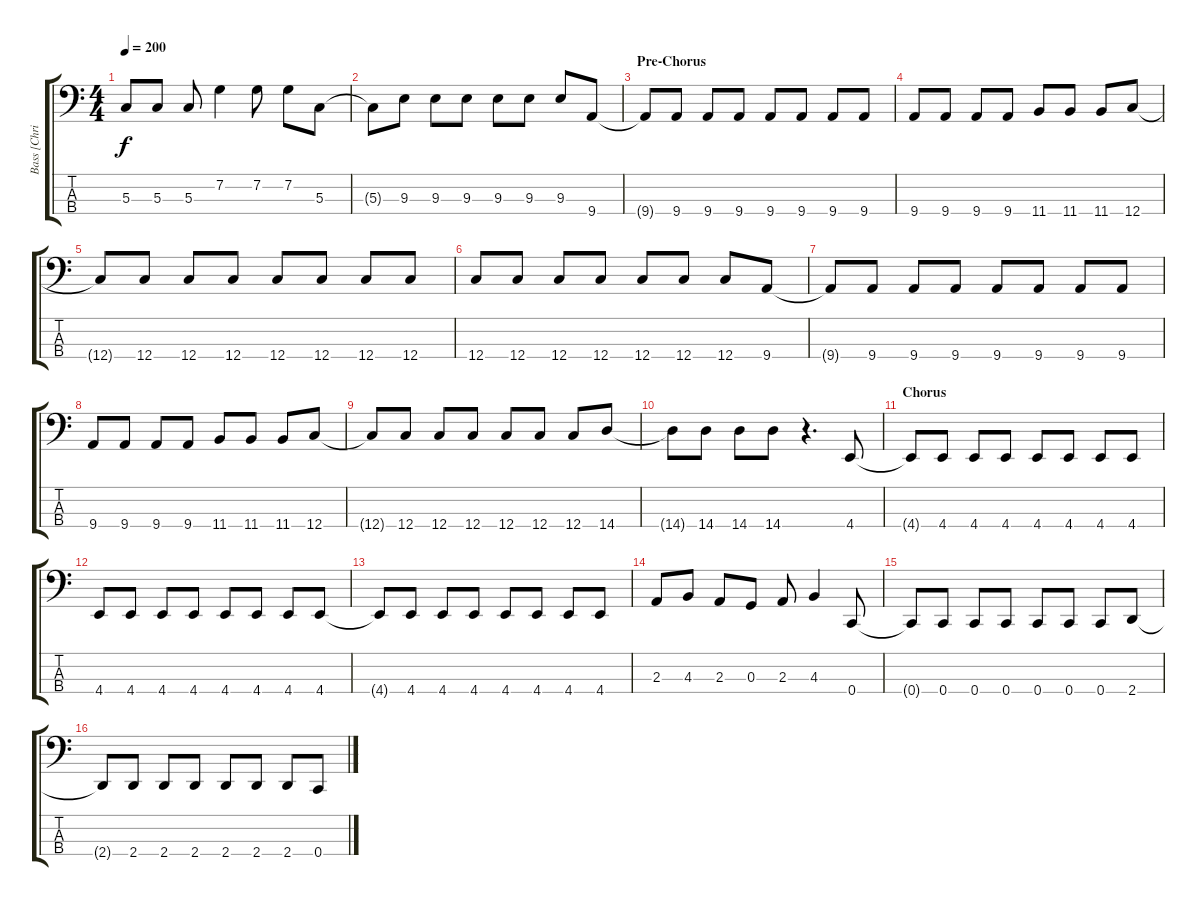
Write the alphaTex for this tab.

\track ("Bass [Chris Steele]" "Bass [Chri") {instrument electricbasspick}
\staff {score tabs}
\tuning (F2 C2 G1 C1) {hide}
\ts (4 4)
\tempo 200
\clef f4
\ks c
5.3{t}.8{dy f} 5.3.8 5.3.8 7.2.4 7.2.8 7.2.8 5.3.8 |
5.3{t}.8 9.3.8 9.3.8 9.3.8 9.3.8 9.3.8 9.3.8 9.4.8 |
\section ("" "Pre-Chorus")
9.4{t}.8 9.4.8 9.4.8 9.4.8 9.4.8 9.4.8 9.4.8 9.4.8 |
9.4.8 9.4.8 9.4.8 9.4.8 11.4.8 11.4.8 11.4.8 12.4.8 |
12.4{t}.8 12.4.8 12.4.8 12.4.8 12.4.8 12.4.8 12.4.8 12.4.8 |
12.4.8 12.4.8 12.4.8 12.4.8 12.4.8 12.4.8 12.4.8 9.4.8 |
9.4{t}.8 9.4.8 9.4.8 9.4.8 9.4.8 9.4.8 9.4.8 9.4.8 |
9.4.8 9.4.8 9.4.8 9.4.8 11.4.8 11.4.8 11.4.8 12.4.8 |
12.4{t}.8 12.4.8 12.4.8 12.4.8 12.4.8 12.4.8 12.4.8 14.4.8 |
14.4{t}.8 14.4.8 14.4.8 14.4.8 r.4{d} 4.4.8 |
\section ("" "Chorus")
4.4{t}.8 4.4.8 4.4.8 4.4.8 4.4.8 4.4.8 4.4.8 4.4.8 |
4.4.8 4.4.8 4.4.8 4.4.8 4.4.8 4.4.8 4.4.8 4.4.8 |
4.4{t}.8 4.4.8 4.4.8 4.4.8 4.4.8 4.4.8 4.4.8 4.4.8 |
2.3.8 4.3.8 2.3.8 0.3.8 2.3.8 4.3.4 0.4.8 |
0.4{t}.8 0.4.8 0.4.8 0.4.8 0.4.8 0.4.8 0.4.8 2.4.8 |
2.4{t}.8 2.4.8 2.4.8 2.4.8 2.4.8 2.4.8 2.4.8 0.4.8
